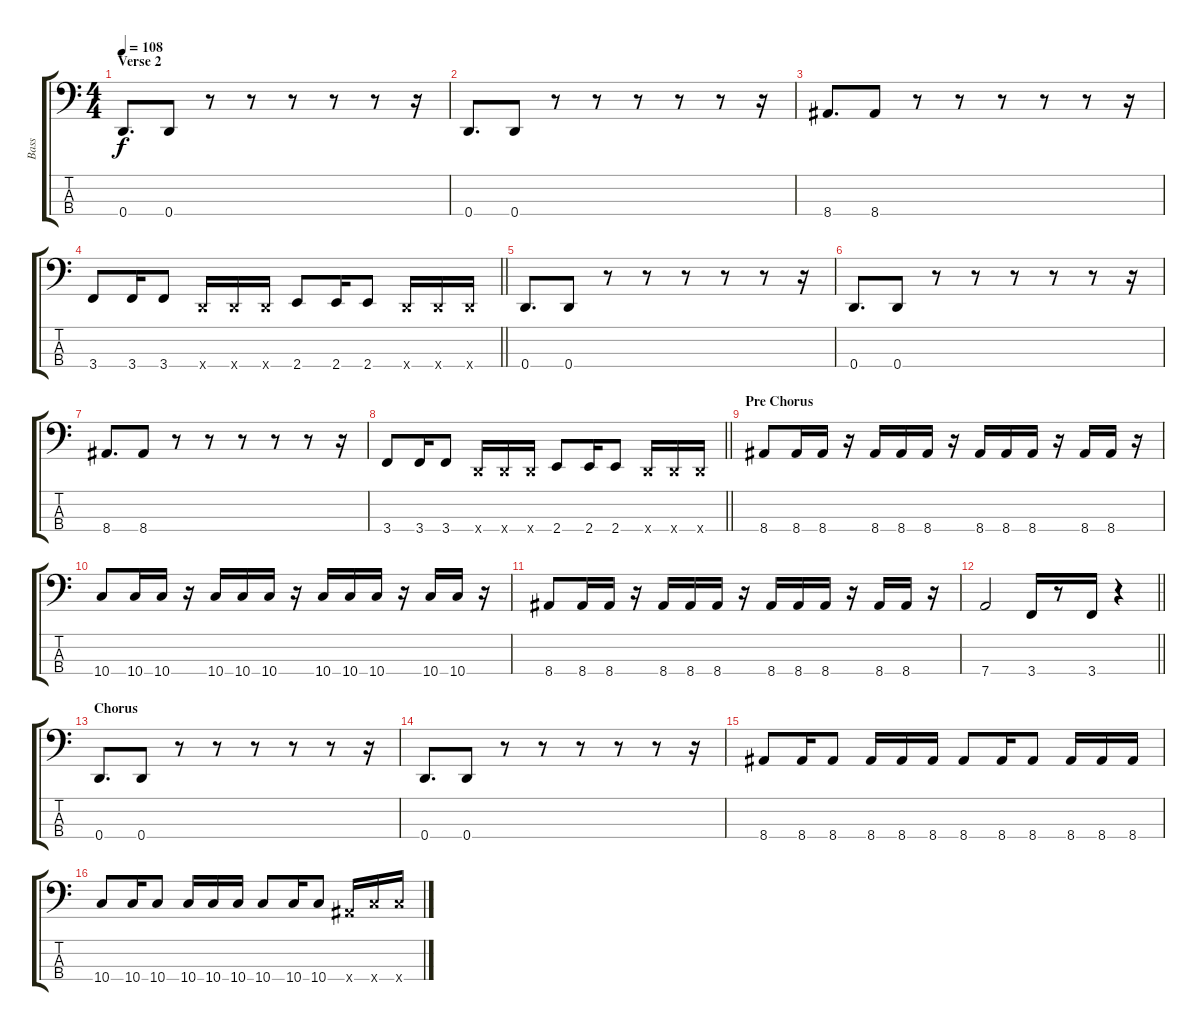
\track ("Bass" "Bass") {instrument electricbassfinger}
\staff {score tabs}
\tuning (G2 D2 A1 D1) {hide}
\ts (4 4)
\section ("" "Verse 2")
\tempo 108
\clef f4
\ks c
0.4.8{d dy f} 0.4.8 r.8 r.8 r.8 r.8 r.8 r.16 |
0.4.8{d} 0.4.8 r.8 r.8 r.8 r.8 r.8 r.16 |
8.4.8{d} 8.4.8 r.8 r.8 r.8 r.8 r.8 r.16 |
\barLineRight lightlight
3.4.8 3.4.16 3.4.8 0.4{x}.16 0.4{x}.16 0.4{x}.16 2.4.8 2.4.16 2.4.8 0.4{x}.16 0.4{x}.16 0.4{x}.16 |
0.4.8{d} 0.4.8 r.8 r.8 r.8 r.8 r.8 r.16 |
0.4.8{d} 0.4.8 r.8 r.8 r.8 r.8 r.8 r.16 |
8.4.8{d} 8.4.8 r.8 r.8 r.8 r.8 r.8 r.16 |
\barLineRight lightlight
3.4.8 3.4.16 3.4.8 0.4{x}.16 0.4{x}.16 0.4{x}.16 2.4.8 2.4.16 2.4.8 0.4{x}.16 0.4{x}.16 0.4{x}.16 |
\section ("" "Pre Chorus")
8.4.8 8.4.16 8.4.16 r.16 8.4.16 8.4.16 8.4.16 r.16 8.4.16 8.4.16 8.4.16 r.16 8.4.16 8.4.16 r.16 |
10.4.8 10.4.16 10.4.16 r.16 10.4.16 10.4.16 10.4.16 r.16 10.4.16 10.4.16 10.4.16 r.16 10.4.16 10.4.16 r.16 |
8.4.8 8.4.16 8.4.16 r.16 8.4.16 8.4.16 8.4.16 r.16 8.4.16 8.4.16 8.4.16 r.16 8.4.16 8.4.16 r.16 |
\barLineRight lightlight
7.4.2 3.4.16 r.8 3.4.16 r.4 |
\section ("" "Chorus")
0.4.8{d} 0.4.8 r.8 r.8 r.8 r.8 r.8 r.16 |
0.4.8{d} 0.4.8 r.8 r.8 r.8 r.8 r.8 r.16 |
8.4.8 8.4.16 8.4.8 8.4.16 8.4.16 8.4.16 8.4.8 8.4.16 8.4.8 8.4.16 8.4.16 8.4.16 |
10.4.8 10.4.16 10.4.8 10.4.16 10.4.16 10.4.16 10.4.8 10.4.16 10.4.8 8.4{x}.16 10.4{x}.16 10.4{x}.16
